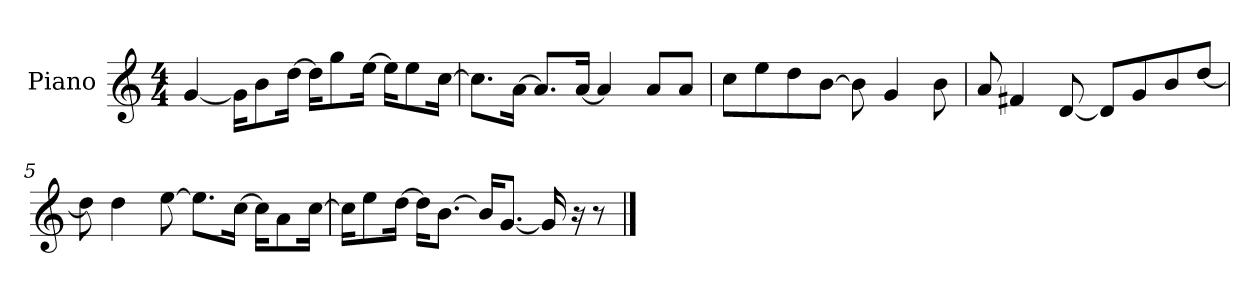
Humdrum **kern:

**kern
*part1
*staff1
*I"Piano
*I'P-no
*clefG2
*k[]
*M4/4
*MM90
=1
[4g/
16g\KL]
8b\
[16dd\Jk
16dd\KL]
8gg\
[16ee\Jk
16ee\KL]
8ee\
[16cc\Jk
=2
8.cc\L]
[16a\Jk
8.a/L]
[16a/Jk
4a/]
8a/L
8a/J
=3
8cc\L
8ee\
8dd\
[8b\J
8b\]
4g/
8b\
=4
8a/
4f#X/
[8d/
8d/L]
8g/
8b/
[8dd/J
!!LO:LB:g=z
=5
8dd\]
4dd\
[8ee\
8.ee\L]
[16cc\Jk
16cc\KL]
8a\
[16cc\Jk
=6
16cc\KL]
8ee\
[16dd\Jk
16dd\KL]
[8.b\J
16b/KL]
[8.g/J
16g/]
16r
8r
==
*-
